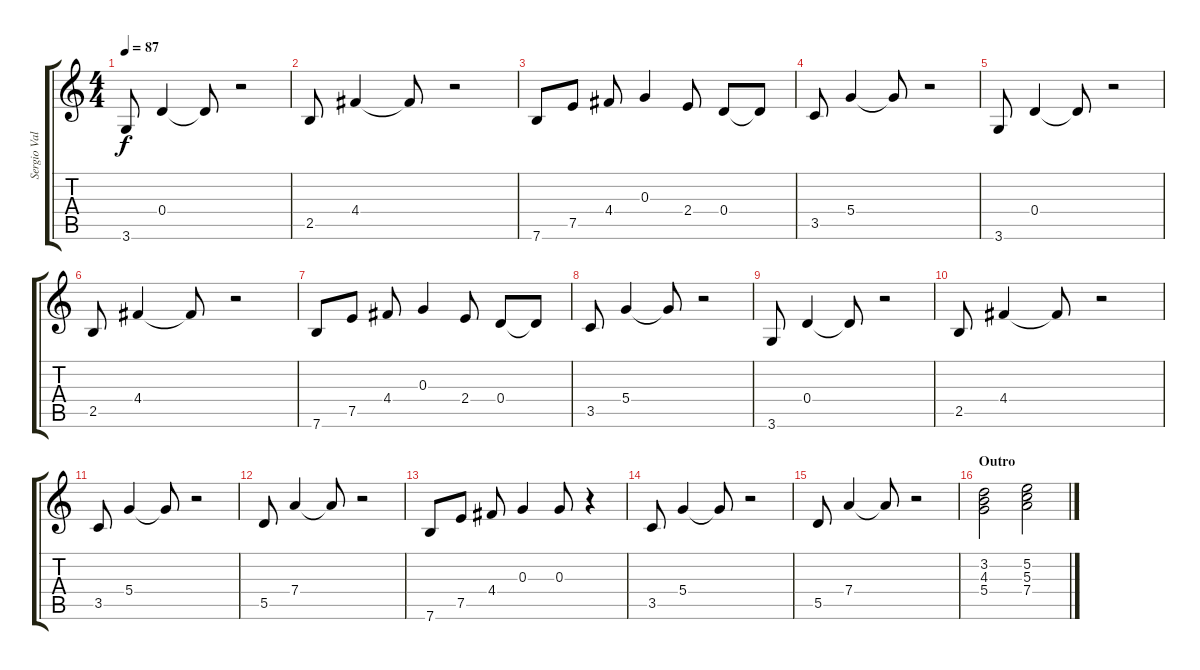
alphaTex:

\track ("Sergio Vallín" "Sergio Val") {instrument electricguitarclean}
\staff {score tabs}
\tuning (E4 B3 G3 D3 A2 E2) {hide}
\ts (4 4)
\tempo 87
\clef g2
\ks c
3.6.8{dy f} 0.4.4 0.4{t}.8 r.2 |
2.5.8 4.4.4 4.4{t}.8 r.2 |
7.6.8 7.5.8 4.4.8 0.3.4 2.4.8 0.4.8 0.4{t}.8 |
3.5.8 5.4.4 5.4{t}.8 r.2 |
3.6.8 0.4.4 0.4{t}.8 r.2 |
2.5.8 4.4.4 4.4{t}.8 r.2 |
7.6.8 7.5.8 4.4.8 0.3.4 2.4.8 0.4.8 0.4{t}.8 |
3.5.8 5.4.4 5.4{t}.8 r.2 |
3.6.8 0.4.4 0.4{t}.8 r.2 |
2.5.8 4.4.4 4.4{t}.8 r.2 |
3.5.8 5.4.4 5.4{t}.8 r.2 |
5.5.8 7.4.4 7.4{t}.8 r.2 |
7.6.8 7.5.8 4.4.8 0.3.4 0.3.8 r.4 |
3.5.8 5.4.4 5.4{t}.8 r.2 |
5.5.8 7.4.4 7.4{t}.8 r.2 |
\section ("" "Outro")
(3.2 4.3 5.4).2 (5.2 5.3 7.4).2
